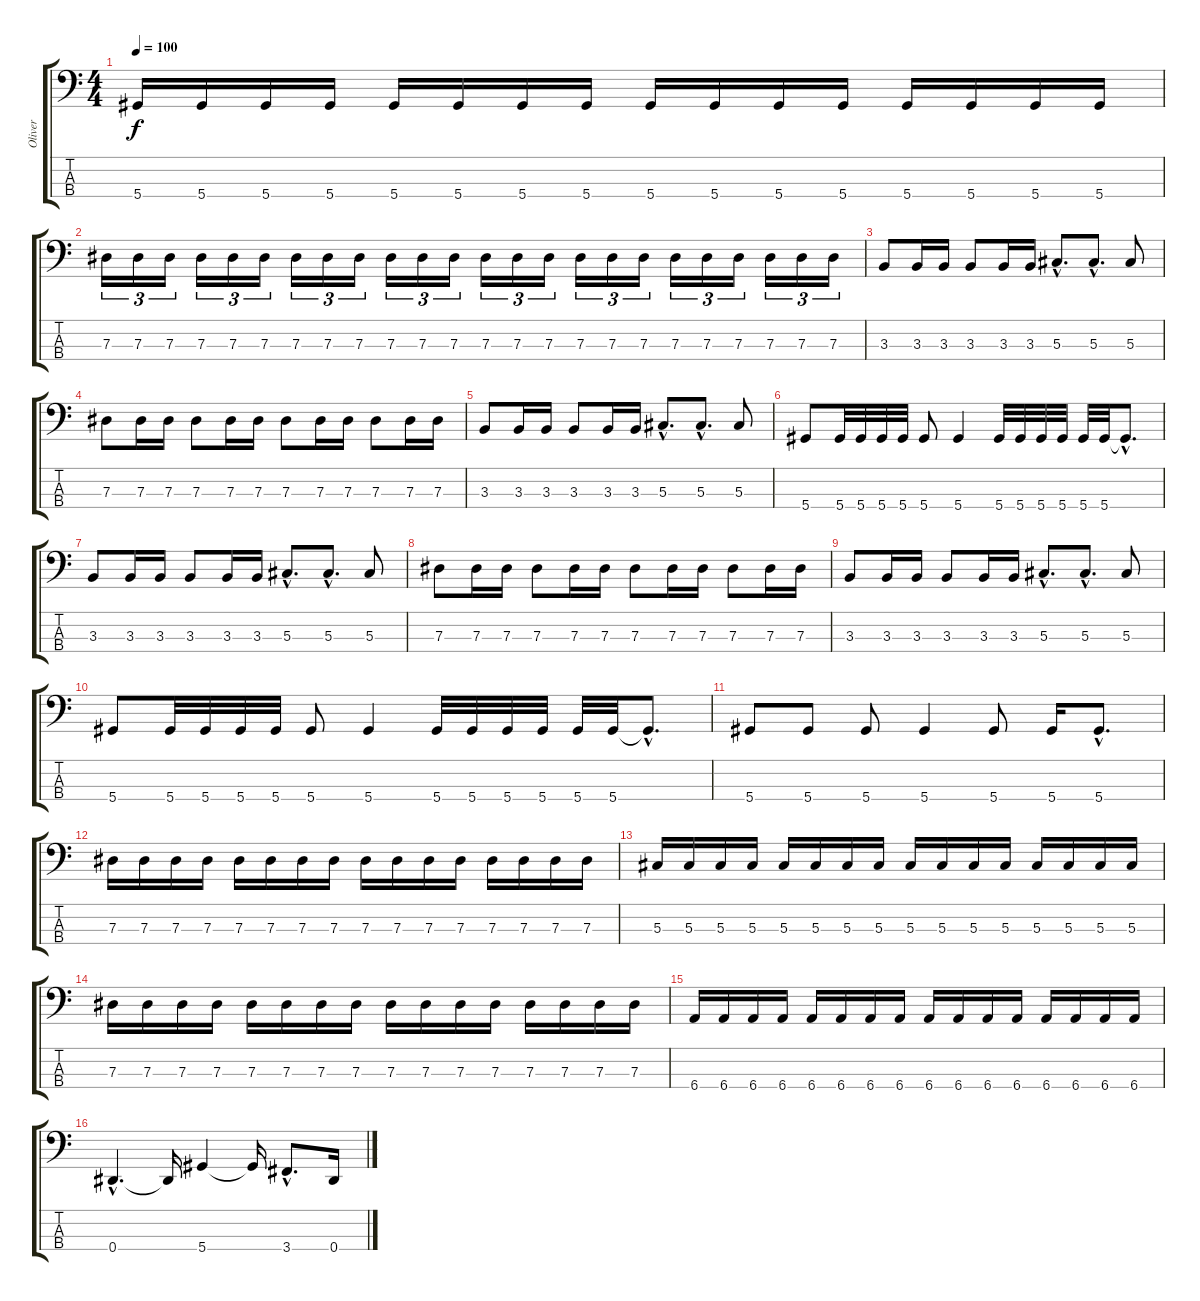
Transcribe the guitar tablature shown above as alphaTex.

\track ("Oliver" "Oliver") {instrument electricbasspick}
\staff {score tabs}
\tuning (Gb2 Db2 Ab1 Eb1) {hide}
\ts (4 4)
\tempo 100
\clef f4
\ks c
5.4.16{dy f} 5.4.16 5.4.16 5.4.16 5.4.16 5.4.16 5.4.16 5.4.16 5.4.16 5.4.16 5.4.16 5.4.16 5.4.16 5.4.16 5.4.16 5.4.16 |
7.3.16{tu (3 2)} 7.3.16{tu (3 2)} 7.3.16{tu (3 2)} 7.3.16{tu (3 2)} 7.3.16{tu (3 2)} 7.3.16{tu (3 2)} 7.3.16{tu (3 2)} 7.3.16{tu (3 2)} 7.3.16{tu (3 2)} 7.3.16{tu (3 2)} 7.3.16{tu (3 2)} 7.3.16{tu (3 2)} 7.3.16{tu (3 2)} 7.3.16{tu (3 2)} 7.3.16{tu (3 2)} 7.3.16{tu (3 2)} 7.3.16{tu (3 2)} 7.3.16{tu (3 2)} 7.3.16{tu (3 2)} 7.3.16{tu (3 2)} 7.3.16{tu (3 2)} 7.3.16{tu (3 2)} 7.3.16{tu (3 2)} 7.3.16{tu (3 2)} |
3.3.8 3.3.16 3.3.16 3.3.8 3.3.16 3.3.16 5.3{hac}.8{d} 5.3{hac}.8{d} 5.3.8 |
7.3.8 7.3.16 7.3.16 7.3.8 7.3.16 7.3.16 7.3.8 7.3.16 7.3.16 7.3.8 7.3.16 7.3.16 |
3.3.8 3.3.16 3.3.16 3.3.8 3.3.16 3.3.16 5.3{hac}.8{d} 5.3{hac}.8{d} 5.3.8 |
5.4.8 5.4.32 5.4.32 5.4.32 5.4.32 5.4.8 5.4.4 5.4.32 5.4.32 5.4.32 5.4.32 5.4.32 5.4.32 5.4{hac t}.8{d} |
3.3.8 3.3.16 3.3.16 3.3.8 3.3.16 3.3.16 5.3{hac}.8{d} 5.3{hac}.8{d} 5.3.8 |
7.3.8 7.3.16 7.3.16 7.3.8 7.3.16 7.3.16 7.3.8 7.3.16 7.3.16 7.3.8 7.3.16 7.3.16 |
3.3.8 3.3.16 3.3.16 3.3.8 3.3.16 3.3.16 5.3{hac}.8{d} 5.3{hac}.8{d} 5.3.8 |
5.4.8 5.4.32 5.4.32 5.4.32 5.4.32 5.4.8 5.4.4 5.4.32 5.4.32 5.4.32 5.4.32 5.4.32 5.4.32 5.4{hac t}.8{d} |
5.4.8 5.4.8 5.4.8 5.4.4 5.4.8 5.4.16 5.4{hac}.8{d} |
7.3.16 7.3.16 7.3.16 7.3.16 7.3.16 7.3.16 7.3.16 7.3.16 7.3.16 7.3.16 7.3.16 7.3.16 7.3.16 7.3.16 7.3.16 7.3.16 |
5.3.16 5.3.16 5.3.16 5.3.16 5.3.16 5.3.16 5.3.16 5.3.16 5.3.16 5.3.16 5.3.16 5.3.16 5.3.16 5.3.16 5.3.16 5.3.16 |
7.3.16 7.3.16 7.3.16 7.3.16 7.3.16 7.3.16 7.3.16 7.3.16 7.3.16 7.3.16 7.3.16 7.3.16 7.3.16 7.3.16 7.3.16 7.3.16 |
6.4.16 6.4.16 6.4.16 6.4.16 6.4.16 6.4.16 6.4.16 6.4.16 6.4.16 6.4.16 6.4.16 6.4.16 6.4.16 6.4.16 6.4.16 6.4.16 |
0.4{hac}.4{d} 0.4{t}.16 5.4.4 5.4{t}.16 3.4{hac}.8{d} 0.4.16
